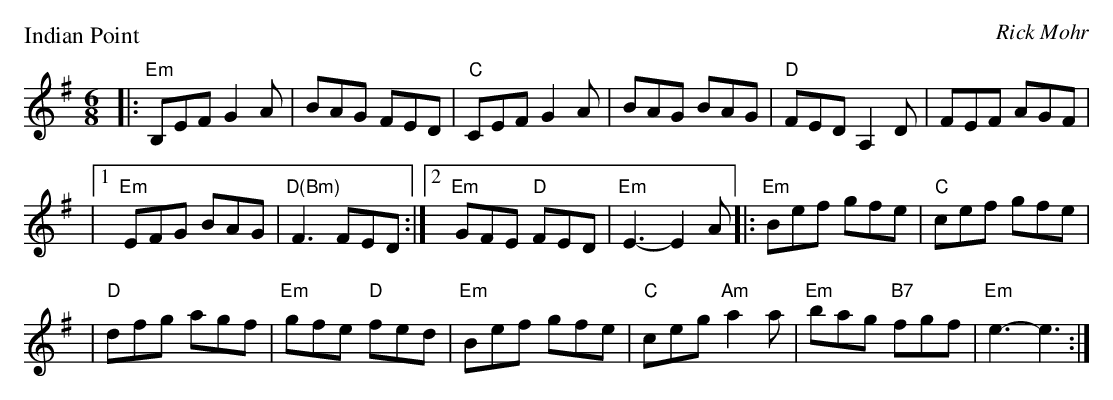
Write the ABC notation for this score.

X:1
P: Indian Point
C: Rick Mohr
M: 6/8
K: Em
|: "Em"B,EF G2A | BAG FED \
| "C"CEF G2A | BAG BAG \
| "D"FED A,2D | FEF AGF |
|1 "Em"EFG BAG | "D(Bm)"F3 FED \
:|2 "Em"GFE "D"FED | "Em"E3 -E2A \
|: "Em"Bef gfe | "C"cef gfe |
| "D"dfg agf | "Em"gfe "D"fed \
| "Em"Bef gfe | "C"ceg "Am"a2a \
| "Em"bag "B7"fgf | "Em"e3 -e3 :|
